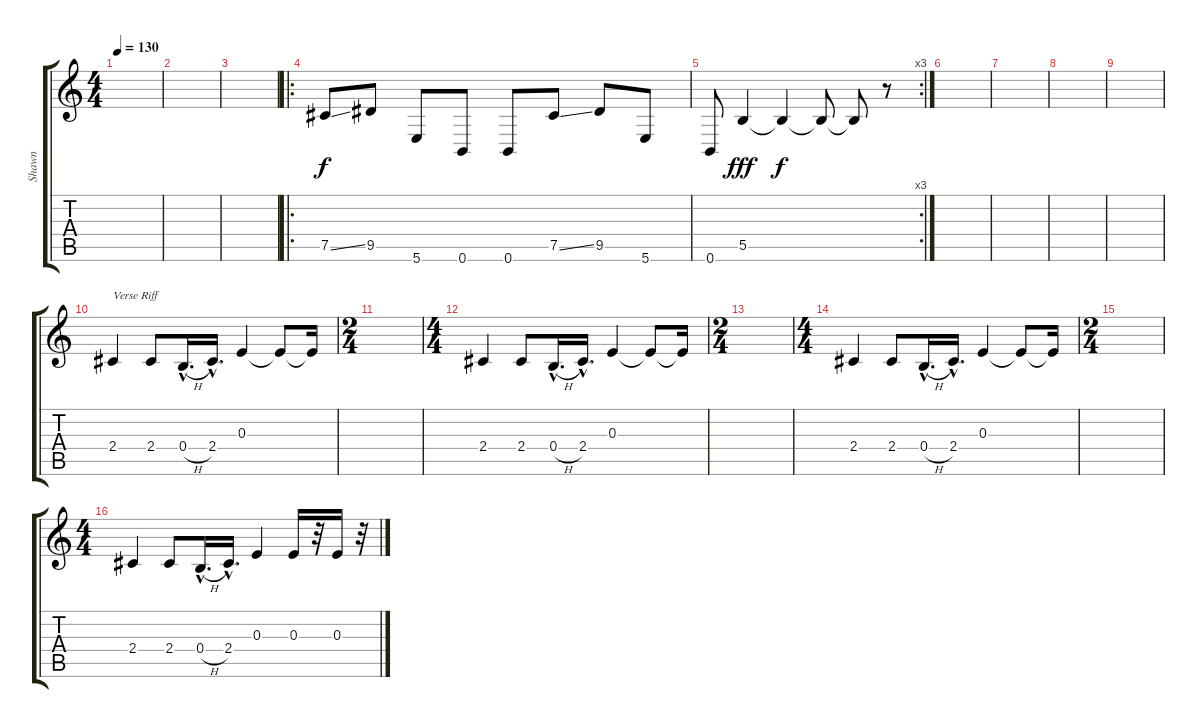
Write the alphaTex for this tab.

\track ("Shawn" "Shawn") {instrument electricbassfinger}
\staff {score tabs}
\tuning (Db4 Ab3 E3 B2 Gb2 B1) {hide}
\ts (4 4)
\tempo 130
\clef g2
\ks c
|
|
|
\ro
7.5{ss}.8{volume 16 balance 8 instrument electricbasspick} 9.5.8 5.6.8 0.6.8 0.6.8 7.5{ss}.8 9.5.8 5.6.8 |
\rc 3
0.6.8 5.5.4{dy fff} 5.5{t}.4{dy f} 5.5{t}.8 5.5{t}.8 r.8 |
|
|
|
|
2.4.4{txt "Verse Riff" instrument electricbassfinger} 2.4.8 0.4{h hac}.16{d} 2.4{hac}.16{d} 0.3.4 0.3{t}.8 0.3{t}.16 |
\ts (2 4)
|
\ts (4 4)
2.4.4 2.4.8 0.4{h hac}.16{d} 2.4{hac}.16{d} 0.3.4 0.3{t}.8 0.3{t}.16 |
\ts (2 4)
|
\ts (4 4)
2.4.4 2.4.8 0.4{h hac}.16{d} 2.4{hac}.16{d} 0.3.4 0.3{t}.8 0.3{t}.16 |
\ts (2 4)
|
\ts (4 4)
2.4.4 2.4.8 0.4{h hac}.16{d} 2.4{hac}.16{d} 0.3.4 0.3.16 r.32 0.3.16 r.32
